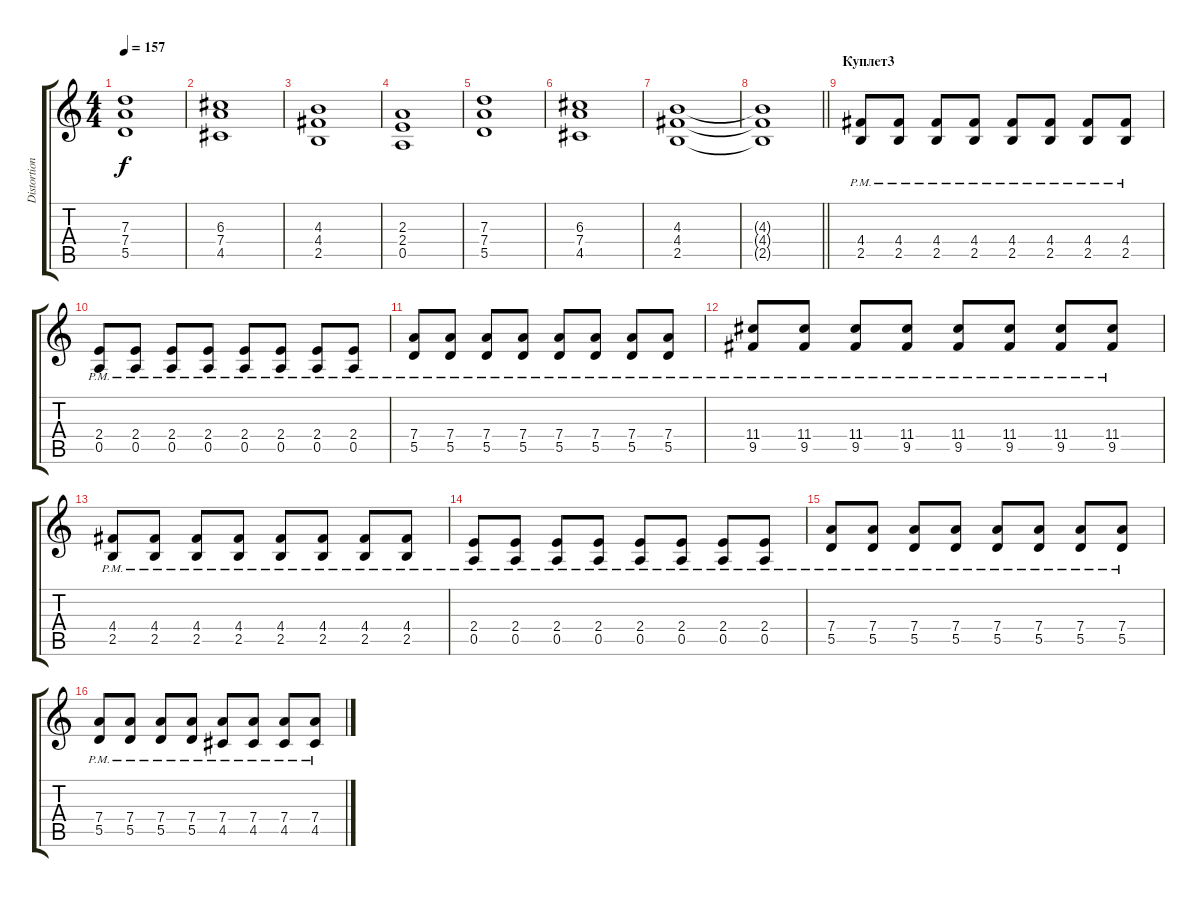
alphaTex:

\track ("Distortion Guitar" "Distortion") {instrument distortionguitar}
\staff {score tabs}
\tuning (E4 B3 G3 D3 A2 D2) {hide}
\ts (4 4)
\tempo 157
\clef g2
\ks c
(7.3 7.4 5.5).1{dy f} |
(6.3 7.4 4.5).1 |
(4.3 4.4 2.5).1 |
(2.3 2.4 0.5).1 |
(7.3 7.4 5.5).1 |
(6.3 7.4 4.5).1 |
(4.3 4.4 2.5).1 |
\barLineRight lightlight
(4.3{t} 4.4{t} 2.5{t}).1 |
\section ("" "Куплет3")
(4.4{pm} 2.5{pm}).8 (4.4{pm} 2.5{pm}).8 (4.4{pm} 2.5{pm}).8 (4.4{pm} 2.5{pm}).8 (4.4{pm} 2.5{pm}).8 (4.4{pm} 2.5{pm}).8 (4.4{pm} 2.5{pm}).8 (4.4{pm} 2.5{pm}).8 |
(2.4{pm} 0.5{pm}).8 (2.4{pm} 0.5{pm}).8 (2.4{pm} 0.5{pm}).8 (2.4{pm} 0.5{pm}).8 (2.4{pm} 0.5{pm}).8 (2.4{pm} 0.5{pm}).8 (2.4{pm} 0.5{pm}).8 (2.4{pm} 0.5{pm}).8 |
(7.4{pm} 5.5{pm}).8 (7.4{pm} 5.5{pm}).8 (7.4{pm} 5.5{pm}).8 (7.4{pm} 5.5{pm}).8 (7.4{pm} 5.5{pm}).8 (7.4{pm} 5.5{pm}).8 (7.4{pm} 5.5{pm}).8 (7.4{pm} 5.5{pm}).8 |
(11.4{pm} 9.5{pm}).8 (11.4{pm} 9.5{pm}).8 (11.4{pm} 9.5{pm}).8 (11.4{pm} 9.5{pm}).8 (11.4{pm} 9.5{pm}).8 (11.4{pm} 9.5{pm}).8 (11.4{pm} 9.5{pm}).8 (11.4{pm} 9.5{pm}).8 |
(4.4{pm} 2.5{pm}).8 (4.4{pm} 2.5{pm}).8 (4.4{pm} 2.5{pm}).8 (4.4{pm} 2.5{pm}).8 (4.4{pm} 2.5{pm}).8 (4.4{pm} 2.5{pm}).8 (4.4{pm} 2.5{pm}).8 (4.4{pm} 2.5{pm}).8 |
(2.4{pm} 0.5{pm}).8 (2.4{pm} 0.5{pm}).8 (2.4{pm} 0.5{pm}).8 (2.4{pm} 0.5{pm}).8 (2.4{pm} 0.5{pm}).8 (2.4{pm} 0.5{pm}).8 (2.4{pm} 0.5{pm}).8 (2.4{pm} 0.5{pm}).8 |
(7.4{pm} 5.5{pm}).8 (7.4{pm} 5.5{pm}).8 (7.4{pm} 5.5{pm}).8 (7.4{pm} 5.5{pm}).8 (7.4{pm} 5.5{pm}).8 (7.4{pm} 5.5{pm}).8 (7.4{pm} 5.5{pm}).8 (7.4{pm} 5.5{pm}).8 |
(7.4{pm} 5.5{pm}).8 (7.4{pm} 5.5{pm}).8 (7.4{pm} 5.5{pm}).8 (7.4{pm} 5.5{pm}).8 (7.4{pm} 4.5{pm}).8 (7.4{pm} 4.5{pm}).8 (7.4{pm} 4.5{pm}).8 (7.4{pm} 4.5{pm}).8
